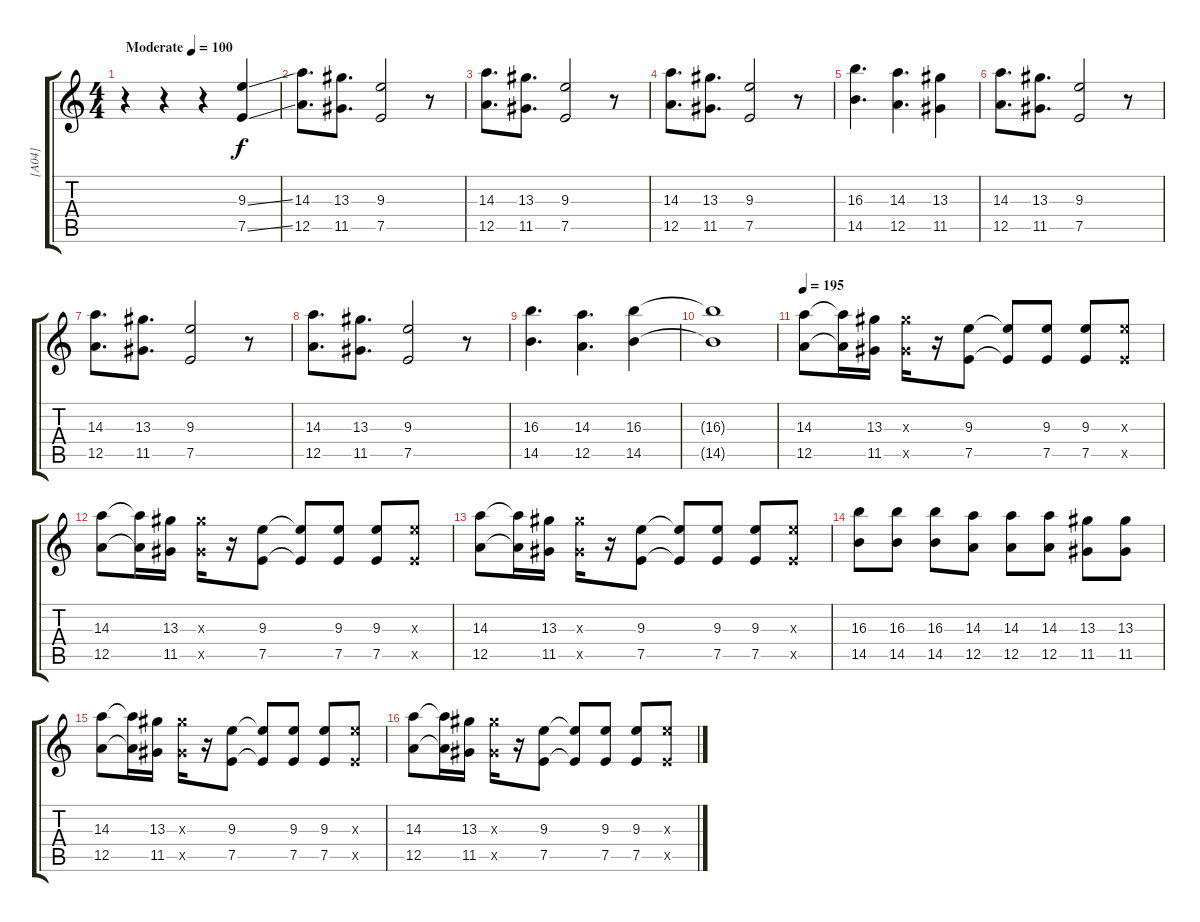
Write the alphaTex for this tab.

\track ("[A04]" "[A04]") {instrument overdrivenguitar}
\staff {score tabs}
\tuning (E4 B3 G3 D3 A2 E2) {hide}
\ts (4 4)
\tempo (100 "Moderate")
\clef g2
\ks c
r.4{dy f instrument overdrivenguitar} r.4 r.4 (9.3{ss} 7.5{ss}).4 |
(14.3 12.5).8{d} (13.3 11.5).8{d} (9.3 7.5).2 r.8 |
(14.3 12.5).8{d} (13.3 11.5).8{d} (9.3 7.5).2 r.8 |
(14.3 12.5).8{d} (13.3 11.5).8{d} (9.3 7.5).2 r.8 |
(16.3 14.5).4{d} (14.3 12.5).4{d} (13.3 11.5).4 |
(14.3 12.5).8{d} (13.3 11.5).8{d} (9.3 7.5).2 r.8 |
(14.3 12.5).8{d} (13.3 11.5).8{d} (9.3 7.5).2 r.8 |
(14.3 12.5).8{d} (13.3 11.5).8{d} (9.3 7.5).2 r.8 |
(16.3 14.5).4{d} (14.3 12.5).4{d} (16.3 14.5).4 |
(16.3{t} 14.5{t}).1 |
\tempo 195
(14.3 12.5).8 (14.3{t} 12.5{t}).16 (13.3 11.5).16 (13.3{x} 11.5{x}).16 r.16 (9.3 7.5).8 (9.3{t} 7.5{t}).8 (9.3 7.5).8 (9.3 7.5).8 (9.3{x} 7.5{x}).8 |
(14.3 12.5).8 (14.3{t} 12.5{t}).16 (13.3 11.5).16 (13.3{x} 11.5{x}).16 r.16 (9.3 7.5).8 (9.3{t} 7.5{t}).8 (9.3 7.5).8 (9.3 7.5).8 (9.3{x} 7.5{x}).8 |
(14.3 12.5).8 (14.3{t} 12.5{t}).16 (13.3 11.5).16 (13.3{x} 11.5{x}).16 r.16 (9.3 7.5).8 (9.3{t} 7.5{t}).8 (9.3 7.5).8 (9.3 7.5).8 (9.3{x} 7.5{x}).8 |
(16.3 14.5).8 (16.3 14.5).8 (16.3 14.5).8 (14.3 12.5).8 (14.3 12.5).8 (14.3 12.5).8 (13.3 11.5).8 (13.3 11.5).8 |
(14.3 12.5).8 (14.3{t} 12.5{t}).16 (13.3 11.5).16 (13.3{x} 11.5{x}).16 r.16 (9.3 7.5).8 (9.3{t} 7.5{t}).8 (9.3 7.5).8 (9.3 7.5).8 (9.3{x} 7.5{x}).8 |
(14.3 12.5).8 (14.3{t} 12.5{t}).16 (13.3 11.5).16 (13.3{x} 11.5{x}).16 r.16 (9.3 7.5).8 (9.3{t} 7.5{t}).8 (9.3 7.5).8 (9.3 7.5).8 (9.3{x} 7.5{x}).8
